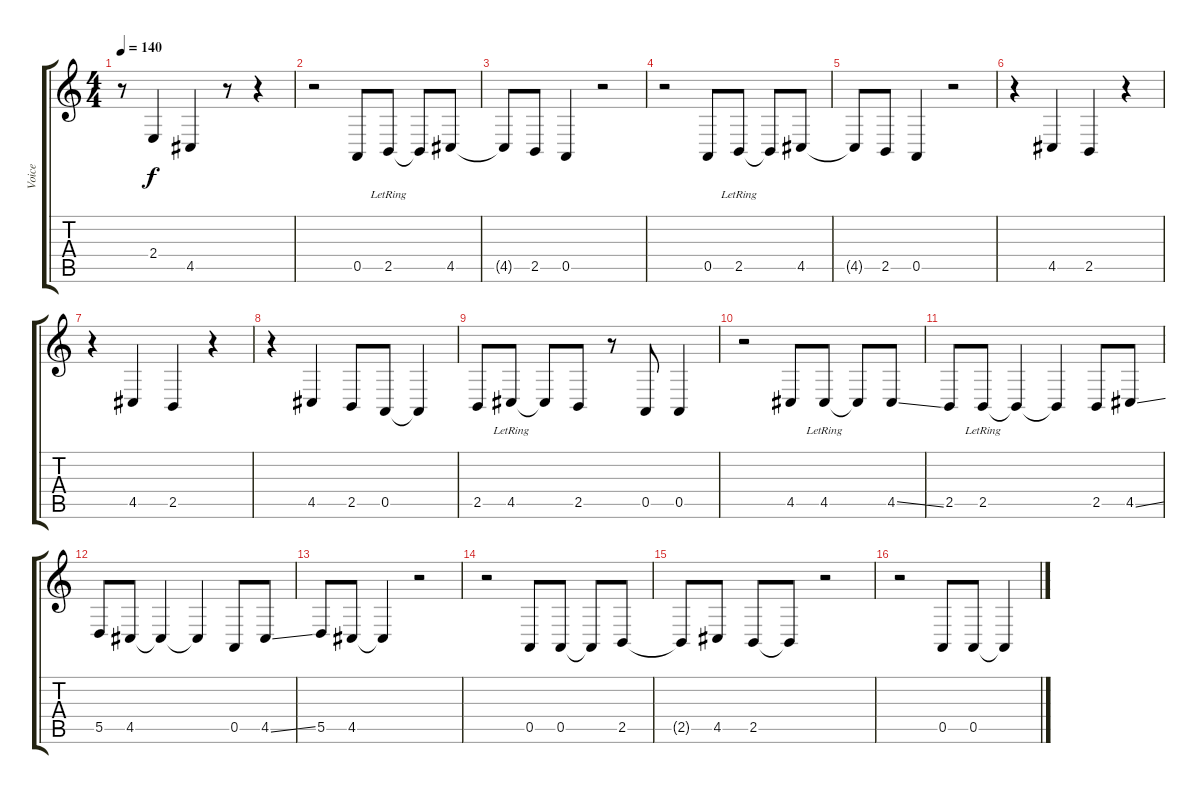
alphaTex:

\track ("Voice" "Voice") {instrument lead1square}
\staff {score tabs}
\tuning (E4 B3 G3 D3 A2 E2) {hide}
\ts (4 4)
\tempo 140
\clef g2
\ks c
r.8{dy f} 2.4.4 4.5.4 r.8 r.4 |
r.2 0.5.8 2.5{lr}.8 2.5{t}.8 4.5.8 |
4.5{t}.8 2.5.8 0.5.4 r.2 |
r.2 0.5.8 2.5{lr}.8 2.5{t}.8 4.5.8 |
4.5{t}.8 2.5.8 0.5.4 r.2 |
r.4 4.5.4 2.5.4 r.4 |
r.4 4.5.4 2.5.4 r.4 |
r.4 4.5.4 2.5.8 0.5.8 0.5{t}.4 |
2.5.8 4.5{lr}.8 4.5{t}.8 2.5.8 r.8 0.5.8 0.5.4 |
r.2 4.5.8 4.5{lr}.8 4.5{t}.8 4.5{ss}.8 |
2.5.8 2.5{lr}.8 2.5{t}.4 2.5{t}.4 2.5.8 4.5{ss}.8 |
5.5.8 4.5.8 4.5{t}.4 4.5{t}.4 0.5.8 4.5{ss}.8 |
5.5.8 4.5.8 4.5{t}.4 r.2 |
r.2 0.5.8 0.5.8 0.5{t}.8 2.5.8 |
2.5{t}.8 4.5.8 2.5.8 2.5{t}.8 r.2 |
r.2 0.5.8 0.5.8 0.5{t}.4
